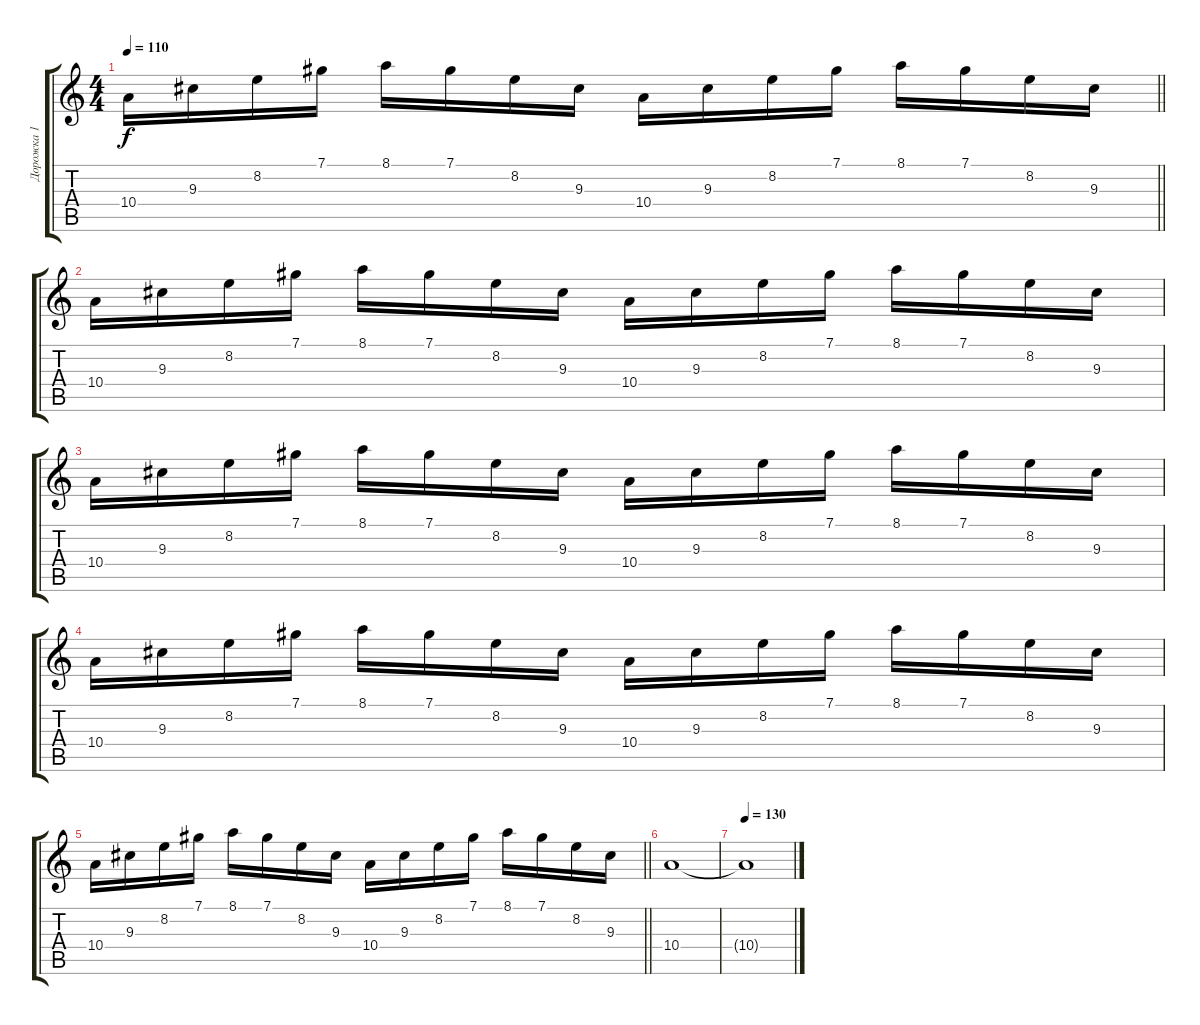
\track ("Дорожка 1" "Дорожка 1") {instrument distortionguitar}
\staff {score tabs}
\tuning (Db4 Ab3 E3 B2 Gb2 B1) {hide}
\ts (4 4)
\tempo 110
\clef g2
\barLineRight lightlight
\ks c
10.4.16{dy f} 9.3.16 8.2.16 7.1.16 8.1.16 7.1.16 8.2.16 9.3.16 10.4.16 9.3.16 8.2.16 7.1.16 8.1.16 7.1.16 8.2.16 9.3.16 |
10.4.16 9.3.16 8.2.16 7.1.16 8.1.16 7.1.16 8.2.16 9.3.16 10.4.16 9.3.16 8.2.16 7.1.16 8.1.16 7.1.16 8.2.16 9.3.16 |
10.4.16 9.3.16 8.2.16 7.1.16 8.1.16 7.1.16 8.2.16 9.3.16 10.4.16 9.3.16 8.2.16 7.1.16 8.1.16 7.1.16 8.2.16 9.3.16 |
10.4.16 9.3.16 8.2.16 7.1.16 8.1.16 7.1.16 8.2.16 9.3.16 10.4.16 9.3.16 8.2.16 7.1.16 8.1.16 7.1.16 8.2.16 9.3.16 |
\barLineRight lightlight
10.4.16 9.3.16 8.2.16 7.1.16 8.1.16 7.1.16 8.2.16 9.3.16 10.4.16 9.3.16 8.2.16 7.1.16 8.1.16 7.1.16 8.2.16 9.3.16 |
10.4.1 |
\tempo 130
10.4{t}.1
